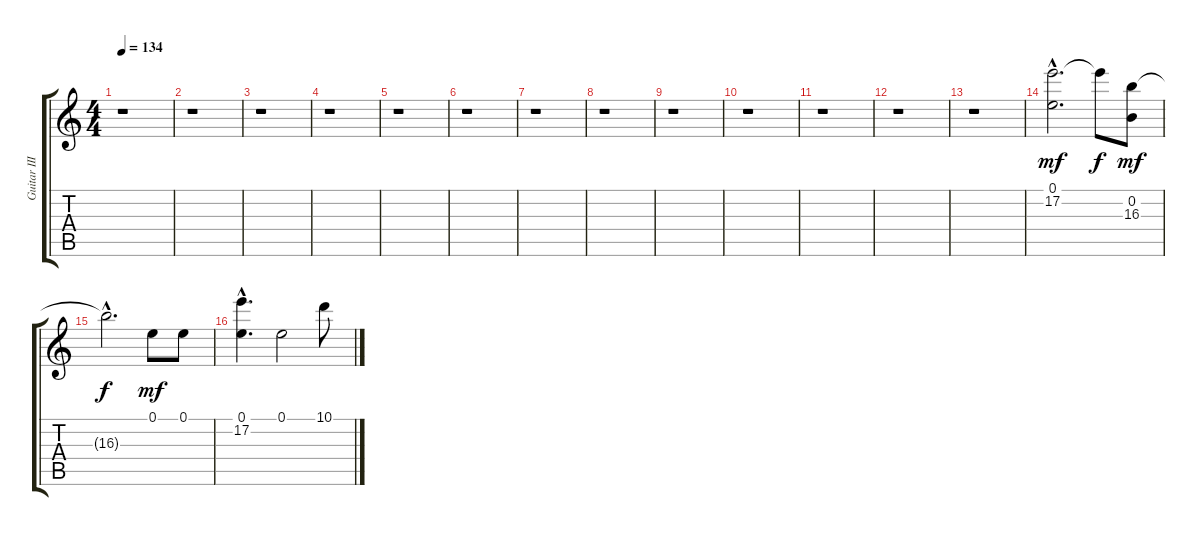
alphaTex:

\track ("Guitar III" "Guitar III") {instrument distortionguitar}
\staff {score tabs}
\tuning (E4 B3 G3 D3 A2 E2) {hide}
\ts (4 4)
\tempo 134
\clef g2
\ks c
r.1{dy mf} |
r.1 |
r.1 |
r.1 |
r.1 |
r.1 |
r.1 |
r.1 |
r.1 |
r.1 |
r.1 |
r.1 |
r.1 |
(0.1{hac} 17.2{hac}).2{d} 17.2{t}.8{dy f} (0.2 16.3).8{dy mf} |
16.3{hac t}.2{d dy f} 0.1.8{dy mf} 0.1.8 |
(0.1{hac} 17.2{hac}).4{d} 0.1.2 10.1.8
